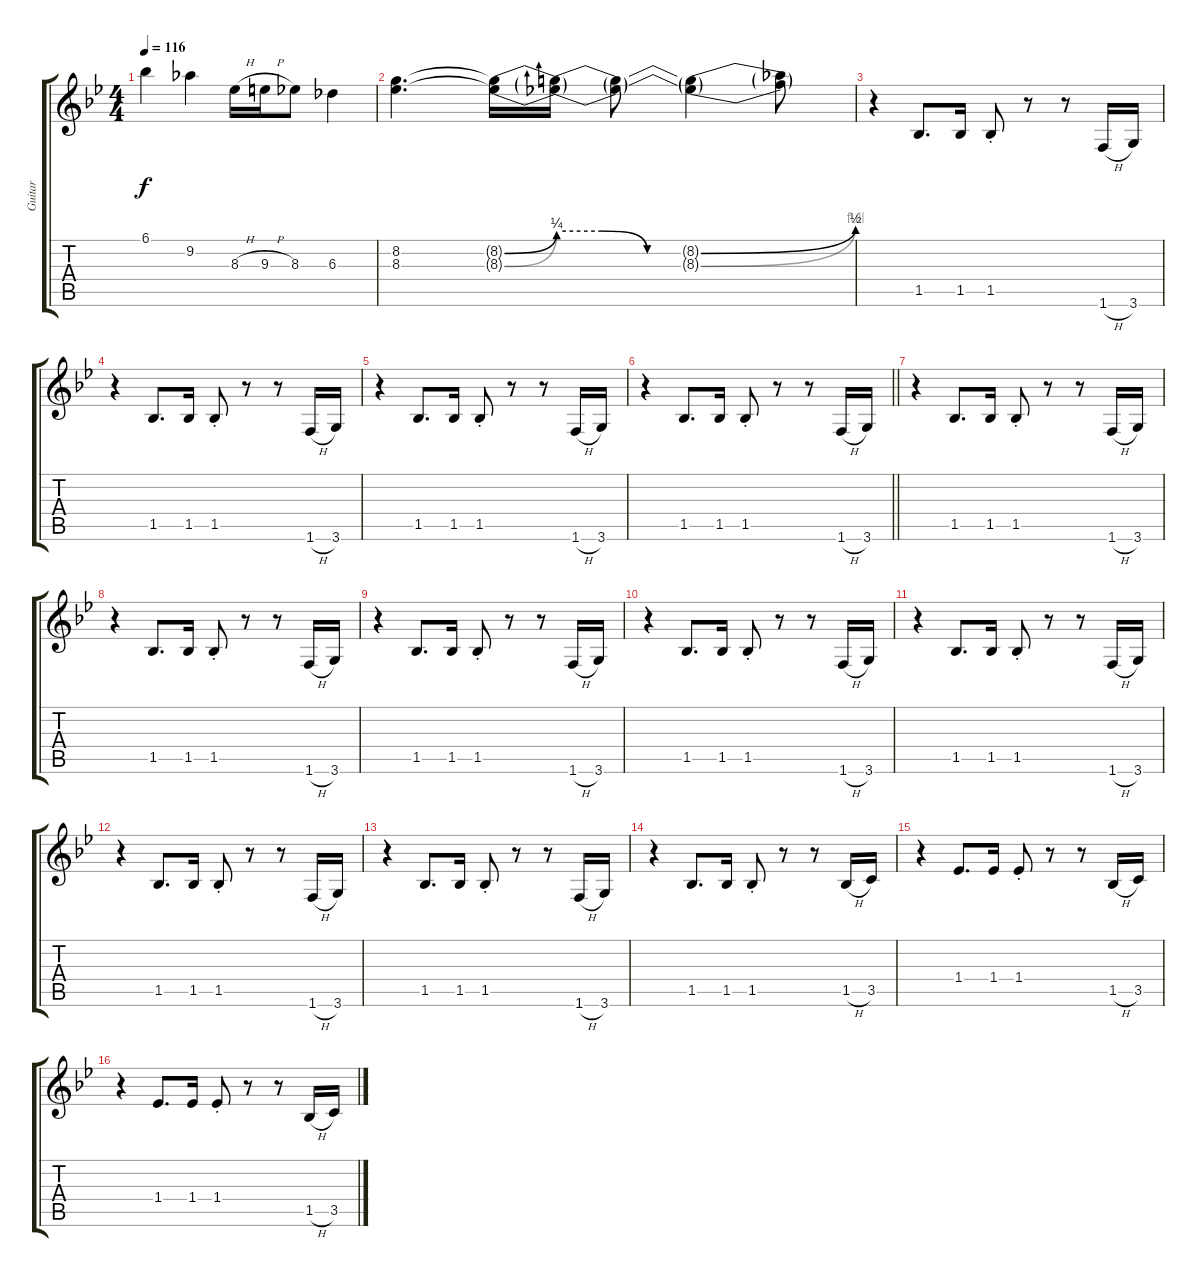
\track ("Guitar" "Guitar") {instrument overdrivenguitar}
\staff {score tabs}
\tuning (E4 B3 G3 D3 A2 E2) {hide}
\ts (4 4)
\tempo 116
\clef g2
\ks bb
6.1.4{dy f instrument overdrivenguitar} 9.2.4 8.3{h}.16 9.3{h}.16 8.3.8 6.3.4 |
(8.2 8.3).4{d} (8.2{be (bend 0 0 60 1) t} 8.3{be (bend 0 0 60 1) t}).16 (8.2{be (custom 0 1 20 1 40 0 60 0) t} 8.3{be (custom 0 1 20 1 40 0 60 0) t}).16 (8.2{t} 8.3{t}).8 (8.2{be (bend 0 0 60 2) t} 8.3{be (bend 0 0 60 4) t}).4 (8.2{t} 8.3{t}).8 |
r.4 1.5.8{d} 1.5.16 1.5{st}.8 r.8 r.8 1.6{h}.16 3.6.16 |
r.4 1.5.8{d} 1.5.16 1.5{st}.8 r.8 r.8 1.6{h}.16 3.6.16 |
r.4 1.5.8{d} 1.5.16 1.5{st}.8 r.8 r.8 1.6{h}.16 3.6.16 |
\barLineRight lightlight
r.4 1.5.8{d} 1.5.16 1.5{st}.8 r.8 r.8 1.6{h}.16 3.6.16 |
r.4 1.5.8{d} 1.5.16 1.5{st}.8 r.8 r.8 1.6{h}.16 3.6.16 |
r.4 1.5.8{d} 1.5.16 1.5{st}.8 r.8 r.8 1.6{h}.16 3.6.16 |
r.4 1.5.8{d} 1.5.16 1.5{st}.8 r.8 r.8 1.6{h}.16 3.6.16 |
r.4 1.5.8{d} 1.5.16 1.5{st}.8 r.8 r.8 1.6{h}.16 3.6.16 |
r.4 1.5.8{d} 1.5.16 1.5{st}.8 r.8 r.8 1.6{h}.16 3.6.16 |
r.4 1.5.8{d} 1.5.16 1.5{st}.8 r.8 r.8 1.6{h}.16 3.6.16 |
r.4 1.5.8{d} 1.5.16 1.5{st}.8 r.8 r.8 1.6{h}.16 3.6.16 |
r.4 1.5.8{d} 1.5.16 1.5{st}.8 r.8 r.8 1.5{h}.16 3.5.16 |
r.4 1.4.8{d} 1.4.16 1.4{st}.8 r.8 r.8 1.5{h}.16 3.5.16 |
r.4 1.4.8{d} 1.4.16 1.4{st}.8 r.8 r.8 1.5{h}.16 3.5.16
